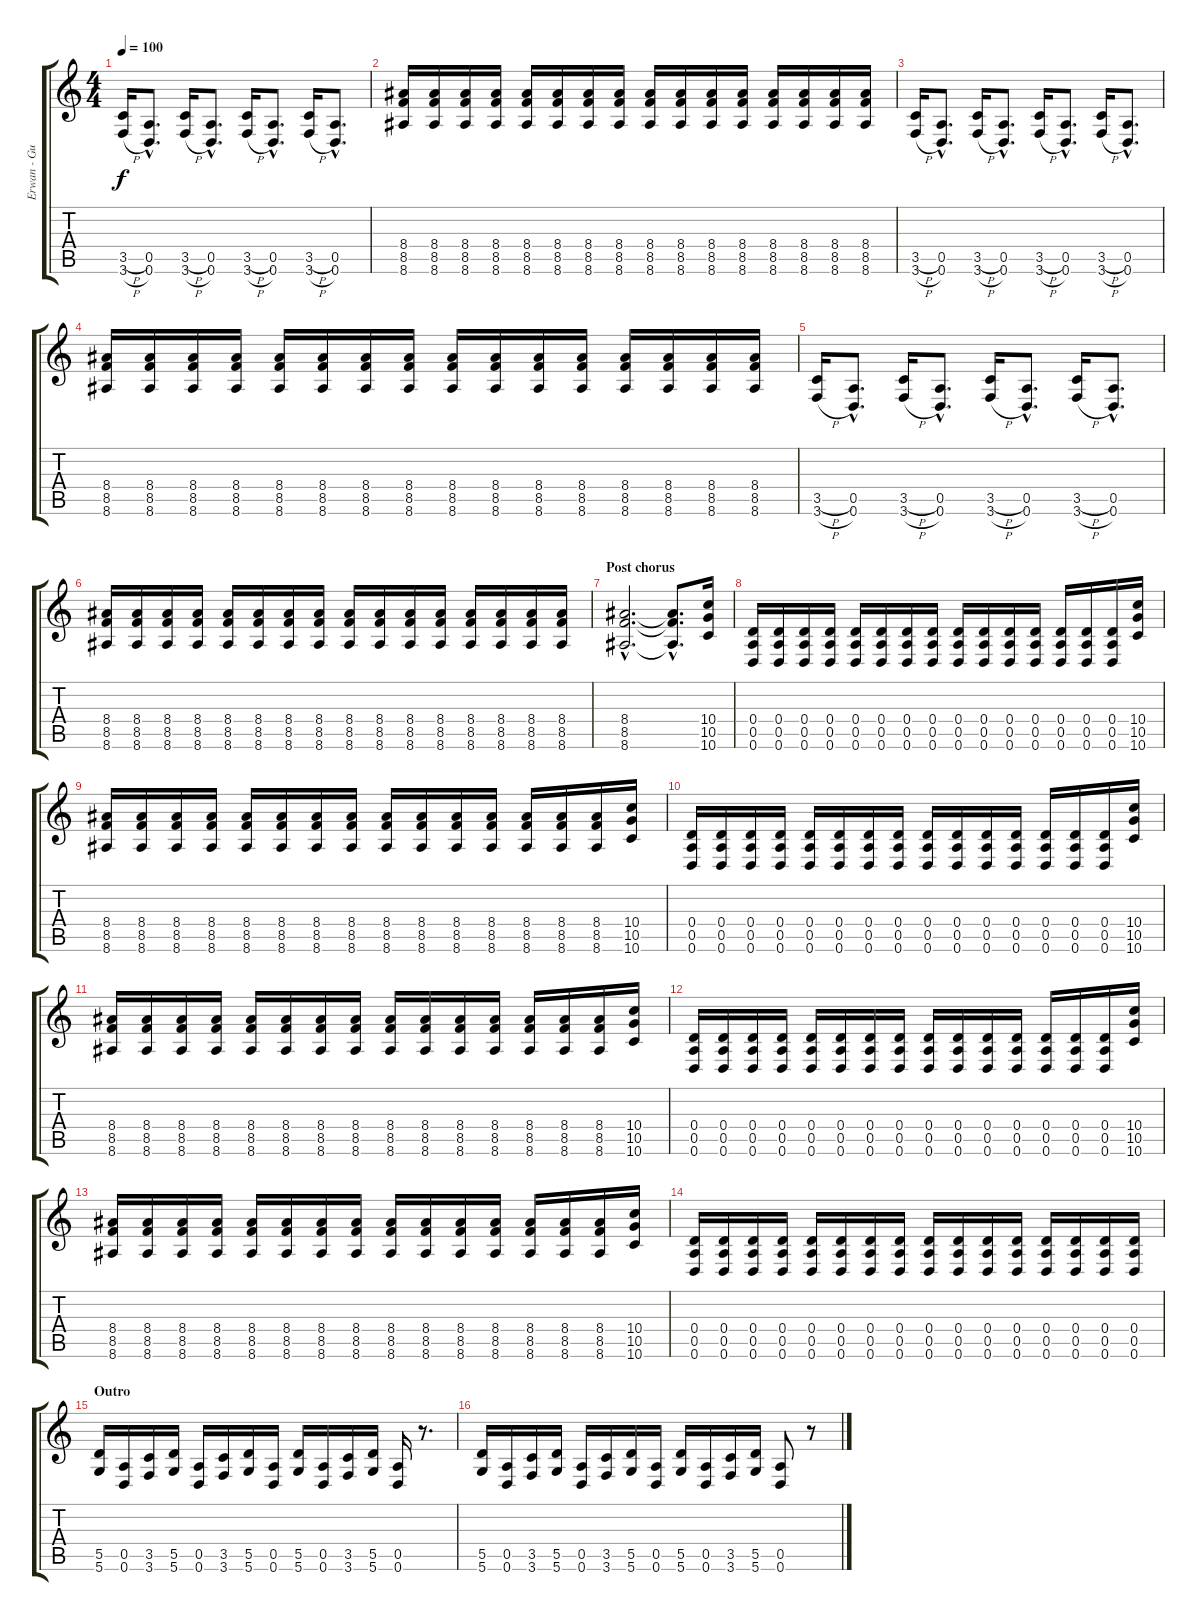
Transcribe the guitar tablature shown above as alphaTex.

\track ("Erwan - Guitare" "Erwan - Gu") {instrument distortionguitar}
\staff {score tabs}
\tuning (E4 B3 G3 D3 A2 D2) {hide}
\ts (4 4)
\tempo 100
\clef g2
\ks c
(3.5{h} 3.6{h}).16{dy f} (0.5{hac} 0.6{hac}).8{d} (3.5{h} 3.6{h}).16 (0.5{hac} 0.6{hac}).8{d} (3.5{h} 3.6{h}).16 (0.5{hac} 0.6{hac}).8{d} (3.5{h} 3.6{h}).16 (0.5{hac} 0.6{hac}).8{d} |
(8.4 8.5 8.6).16 (8.4 8.5 8.6).16 (8.4 8.5 8.6).16 (8.4 8.5 8.6).16 (8.4 8.5 8.6).16 (8.4 8.5 8.6).16 (8.4 8.5 8.6).16 (8.4 8.5 8.6).16 (8.4 8.5 8.6).16 (8.4 8.5 8.6).16 (8.4 8.5 8.6).16 (8.4 8.5 8.6).16 (8.4 8.5 8.6).16 (8.4 8.5 8.6).16 (8.4 8.5 8.6).16 (8.4 8.5 8.6).16 |
(3.5{h} 3.6{h}).16 (0.5{hac} 0.6{hac}).8{d} (3.5{h} 3.6{h}).16 (0.5{hac} 0.6{hac}).8{d} (3.5{h} 3.6{h}).16 (0.5{hac} 0.6{hac}).8{d} (3.5{h} 3.6{h}).16 (0.5{hac} 0.6{hac}).8{d} |
(8.4 8.5 8.6).16 (8.4 8.5 8.6).16 (8.4 8.5 8.6).16 (8.4 8.5 8.6).16 (8.4 8.5 8.6).16 (8.4 8.5 8.6).16 (8.4 8.5 8.6).16 (8.4 8.5 8.6).16 (8.4 8.5 8.6).16 (8.4 8.5 8.6).16 (8.4 8.5 8.6).16 (8.4 8.5 8.6).16 (8.4 8.5 8.6).16 (8.4 8.5 8.6).16 (8.4 8.5 8.6).16 (8.4 8.5 8.6).16 |
(3.5{h} 3.6{h}).16 (0.5{hac} 0.6{hac}).8{d} (3.5{h} 3.6{h}).16 (0.5{hac} 0.6{hac}).8{d} (3.5{h} 3.6{h}).16 (0.5{hac} 0.6{hac}).8{d} (3.5{h} 3.6{h}).16 (0.5{hac} 0.6{hac}).8{d} |
(8.4 8.5 8.6).16 (8.4 8.5 8.6).16 (8.4 8.5 8.6).16 (8.4 8.5 8.6).16 (8.4 8.5 8.6).16 (8.4 8.5 8.6).16 (8.4 8.5 8.6).16 (8.4 8.5 8.6).16 (8.4 8.5 8.6).16 (8.4 8.5 8.6).16 (8.4 8.5 8.6).16 (8.4 8.5 8.6).16 (8.4 8.5 8.6).16 (8.4 8.5 8.6).16 (8.4 8.5 8.6).16 (8.4 8.5 8.6).16 |
\section ("" "Post chorus")
(8.4{hac} 8.5{hac} 8.6{hac}).2{d} (8.4{hac t} 8.5{hac t} 8.6{hac t}).8{d} (10.4 10.5 10.6).16 |
(0.4 0.5 0.6).16 (0.4 0.5 0.6).16 (0.4 0.5 0.6).16 (0.4 0.5 0.6).16 (0.4 0.5 0.6).16 (0.4 0.5 0.6).16 (0.4 0.5 0.6).16 (0.4 0.5 0.6).16 (0.4 0.5 0.6).16 (0.4 0.5 0.6).16 (0.4 0.5 0.6).16 (0.4 0.5 0.6).16 (0.4 0.5 0.6).16 (0.4 0.5 0.6).16 (0.4 0.5 0.6).16 (10.4 10.5 10.6).16 |
(8.4 8.5 8.6).16 (8.4 8.5 8.6).16 (8.4 8.5 8.6).16 (8.4 8.5 8.6).16 (8.4 8.5 8.6).16 (8.4 8.5 8.6).16 (8.4 8.5 8.6).16 (8.4 8.5 8.6).16 (8.4 8.5 8.6).16 (8.4 8.5 8.6).16 (8.4 8.5 8.6).16 (8.4 8.5 8.6).16 (8.4 8.5 8.6).16 (8.4 8.5 8.6).16 (8.4 8.5 8.6).16 (10.4 10.5 10.6).16 |
(0.4 0.5 0.6).16 (0.4 0.5 0.6).16 (0.4 0.5 0.6).16 (0.4 0.5 0.6).16 (0.4 0.5 0.6).16 (0.4 0.5 0.6).16 (0.4 0.5 0.6).16 (0.4 0.5 0.6).16 (0.4 0.5 0.6).16 (0.4 0.5 0.6).16 (0.4 0.5 0.6).16 (0.4 0.5 0.6).16 (0.4 0.5 0.6).16 (0.4 0.5 0.6).16 (0.4 0.5 0.6).16 (10.4 10.5 10.6).16 |
(8.4 8.5 8.6).16 (8.4 8.5 8.6).16 (8.4 8.5 8.6).16 (8.4 8.5 8.6).16 (8.4 8.5 8.6).16 (8.4 8.5 8.6).16 (8.4 8.5 8.6).16 (8.4 8.5 8.6).16 (8.4 8.5 8.6).16 (8.4 8.5 8.6).16 (8.4 8.5 8.6).16 (8.4 8.5 8.6).16 (8.4 8.5 8.6).16 (8.4 8.5 8.6).16 (8.4 8.5 8.6).16 (10.4 10.5 10.6).16 |
(0.4 0.5 0.6).16 (0.4 0.5 0.6).16 (0.4 0.5 0.6).16 (0.4 0.5 0.6).16 (0.4 0.5 0.6).16 (0.4 0.5 0.6).16 (0.4 0.5 0.6).16 (0.4 0.5 0.6).16 (0.4 0.5 0.6).16 (0.4 0.5 0.6).16 (0.4 0.5 0.6).16 (0.4 0.5 0.6).16 (0.4 0.5 0.6).16 (0.4 0.5 0.6).16 (0.4 0.5 0.6).16 (10.4 10.5 10.6).16 |
(8.4 8.5 8.6).16 (8.4 8.5 8.6).16 (8.4 8.5 8.6).16 (8.4 8.5 8.6).16 (8.4 8.5 8.6).16 (8.4 8.5 8.6).16 (8.4 8.5 8.6).16 (8.4 8.5 8.6).16 (8.4 8.5 8.6).16 (8.4 8.5 8.6).16 (8.4 8.5 8.6).16 (8.4 8.5 8.6).16 (8.4 8.5 8.6).16 (8.4 8.5 8.6).16 (8.4 8.5 8.6).16 (10.4 10.5 10.6).16 |
(0.4 0.5 0.6).16 (0.4 0.5 0.6).16 (0.4 0.5 0.6).16 (0.4 0.5 0.6).16 (0.4 0.5 0.6).16 (0.4 0.5 0.6).16 (0.4 0.5 0.6).16 (0.4 0.5 0.6).16 (0.4 0.5 0.6).16 (0.4 0.5 0.6).16 (0.4 0.5 0.6).16 (0.4 0.5 0.6).16 (0.4 0.5 0.6).16 (0.4 0.5 0.6).16 (0.4 0.5 0.6).16 (0.4 0.5 0.6).16 |
\section ("" "Outro")
(5.5 5.6).16{volume 13} (0.5 0.6).16 (3.5 3.6).16 (5.5 5.6).16 (0.5 0.6).16 (3.5 3.6).16 (5.5 5.6).16 (0.5 0.6).16 (5.5 5.6).16 (0.5 0.6).16 (3.5 3.6).16 (5.5 5.6).16 (0.5 0.6).16 r.8{d} |
(5.5 5.6).16 (0.5 0.6).16 (3.5 3.6).16 (5.5 5.6).16 (0.5 0.6).16 (3.5 3.6).16 (5.5 5.6).16 (0.5 0.6).16 (5.5 5.6).16 (0.5 0.6).16 (3.5 3.6).16 (5.5 5.6).16 (0.5 0.6).8 r.8
